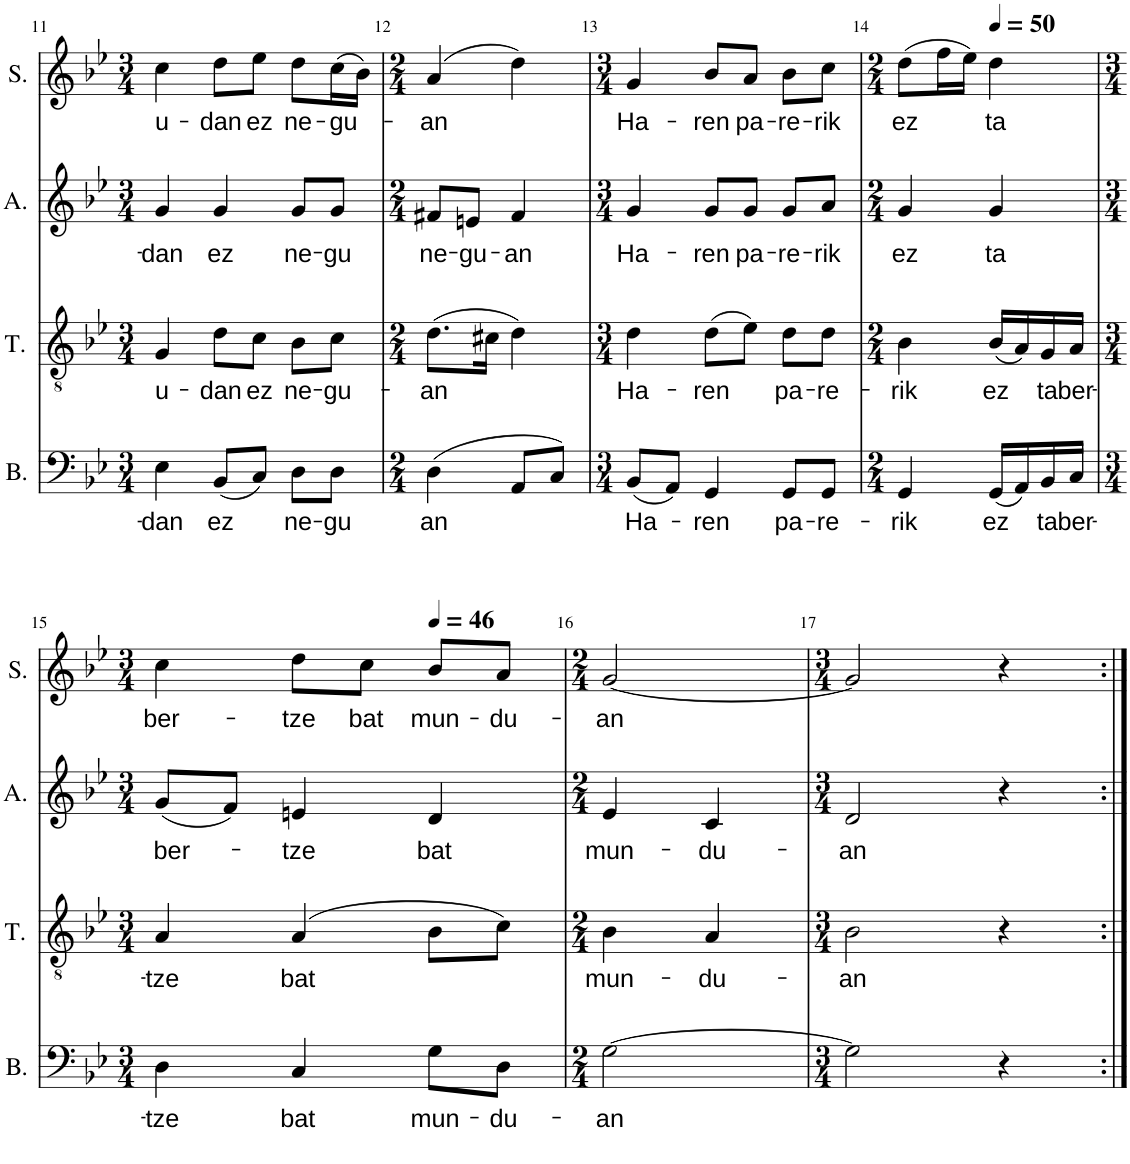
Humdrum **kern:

**kern	**text	**kern	**text	**kern	**text	**kern	**text
*part4	*part4	*part3	*part3	*part2	*part2	*part1	*part1
*staff4	*staff4	*staff3	*staff3	*staff2	*staff2	*staff1	*staff1
*I"Basse	*	*I"Ténor	*	*I"Alto	*	*I"Soprano	*
*I'B.	*	*I'T.	*	*I'A.	*	*I'S.	*
!!LO:PB:g=z
*clefF4	*	*clefGv2	*	*clefG2	*	*clefG2	*
*k[b-e-]	*	*k[b-e-]	*	*k[b-e-]	*	*k[b-e-]	*
*M3/4	*	*M3/4	*	*M3/4	*	*M3/4	*
=11	=11	=11	=11	=11	=11	=11	=11
!	!LO:LY:b	!	!LO:LY:b	!	!LO:LY:b	!	!LO:LY:b
4E-\	-dan	4G/	u-	4g/	-dan	4cc\	u-
!	!LO:LY:b	!	!LO:LY:b	!	!LO:LY:b	!	!LO:LY:b
(8BB-/L	ez	8d\L	-dan	4g/	ez	8dd\L	-dan
!	!	!	!LO:LY:b	!	!	!	!LO:LY:b
8C/J)	.	8c\J	ez	.	.	8ee-\J	ez
!	!LO:LY:b	!	!LO:LY:b	!	!LO:LY:b	!	!LO:LY:b
8D\L	ne-	8B-\L	ne-	8g/L	ne-	8dd\L	ne-
!	!LO:LY:b	!	!LO:LY:b	!	!LO:LY:b	!	!LO:LY:b
8D\J	-gu	8c\J	-gu-	8g/J	-gu	(16cc\L	-gu-
.	.	.	.	.	.	16b-\JJ)	.
=12	=12	=12	=12	=12	=12	=12	=12
*M2/4	*	*M2/4	*	*M2/4	*	*M2/4	*
!	!LO:LY:b	!	!LO:LY:b	!	!LO:LY:b	!	!LO:LY:b
(4D\	-an	(8.d\L	-an	8f#X/L	ne-	(4a/	-an
!	!	!	!	!	!LO:LY:b	!	!
.	.	.	.	8en/J	-gu-	.	.
.	.	16c#X\Jk	.	.	.	.	.
!	!	!	!	!	!LO:LY:b	!	!
8AA/L	.	4d\)	.	4f#/	-an	4dd\)	.
8C/J)	.	.	.	.	.	.	.
=13	=13	=13	=13	=13	=13	=13	=13
*M3/4	*	*M3/4	*	*M3/4	*	*M3/4	*
!	!LO:LY:b	!	!LO:LY:b	!	!LO:LY:b	!	!LO:LY:b
(8BB-/L	Ha-	4d\	Ha-	4g/	Ha-	4g/	Ha-
8AA/J)	.	.	.	.	.	.	.
!	!LO:LY:b	!	!LO:LY:b	!	!LO:LY:b	!	!LO:LY:b
4GG/	-ren	(8d\L	-ren	8g/L	-ren	8b-/L	-ren
!	!	!	!	!	!LO:LY:b	!	!LO:LY:b
.	.	8e-\J)	.	8g/J	pa-	8a/J	pa-
!	!LO:LY:b	!	!LO:LY:b	!	!LO:LY:b	!	!LO:LY:b
8GG/L	pa-	8d\L	pa-	8g/L	-re-	8b-\L	-re-
!	!LO:LY:b	!	!LO:LY:b	!	!LO:LY:b	!	!LO:LY:b
8GG/J	-re-	8d\J	-re-	8a/J	-rik	8cc\J	-rik
=14	=14	=14	=14	=14	=14	=14	=14
*M2/4	*	*M2/4	*	*M2/4	*	*M2/4	*
!	!LO:LY:b	!	!LO:LY:b	!	!LO:LY:b	!	!LO:LY:b
4GG/	-rik	4B-\	-rik	4g/	ez	(8dd\L	ez
.	.	.	.	.	.	16ff\L	.
.	.	.	.	.	.	16ee-\JJ)	.
*	*	*	*	*	*	*MM50	*
!	!LO:LY:b	!	!LO:LY:b	!	!LO:LY:b	!	!LO:LY:b
(16GG/LL	ez	(16B-/LL	ez	4g/	ta	4dd\	-ta
16AA/)	.	16A/)	.	.	.	.	.
!	!LO:LY:b	!	!LO:LY:b	!	!	!	!
16BB-/	-ta	16G/	-ta	.	.	.	.
!	!LO:LY:b	!	!LO:LY:b	!	!	!	!
16C/JJ	ber-	16A/JJ	ber-	.	.	.	.
!!LO:LB:g=z
=15	=15	=15	=15	=15	=15	=15	=15
*M3/4	*	*M3/4	*	*M3/4	*	*M3/4	*
!	!LO:LY:b	!	!LO:LY:b	!	!LO:LY:b	!	!LO:LY:b
4D\	-tze	4A/	-tze	(8g/L	ber-	4cc\	ber-
.	.	.	.	8f/J)	.	.	.
!	!LO:LY:b	!	!LO:LY:b	!	!LO:LY:b	!	!LO:LY:b
4C/	bat	(4A/	bat	4en/	-tze	8dd\L	-tze
!	!	!	!	!	!	!	!LO:LY:b
.	.	.	.	.	.	8cc\J	bat
*	*	*	*	*	*	*MM46	*
!	!LO:LY:b	!	!	!	!LO:LY:b	!	!LO:LY:b
8G\L	mun-	8B-\L	.	4d/	bat	8b-/L	mun-
!	!LO:LY:b	!	!	!	!	!	!LO:LY:b
8D\J	-du-	8c\J)	.	.	.	8a/J	-du-
=16	=16	=16	=16	=16	=16	=16	=16
*M2/4	*	*M2/4	*	*M2/4	*	*M2/4	*
!	!LO:LY:b	!	!LO:LY:b	!	!LO:LY:b	!	!LO:LY:b
[2G\	-an	4B-\	mun-	4e-/	mun-	[2g/	-an
!	!	!	!LO:LY:b	!	!LO:LY:b	!	!
.	.	4A/	-du-	4c/	-du-	.	.
=17	=17	=17	=17	=17	=17	=17	=17
*M3/4	*	*M3/4	*	*M3/4	*	*M3/4	*
!	!	!	!LO:LY:b	!	!LO:LY:b	!	!
2G\]	.	2B-\	-an	2d/	-an	2g/]	.
4r	.	4r	.	4r	.	4r	.
=:|!	=:|!	=:|!	=:|!	=:|!	=:|!	=:|!	=:|!
*-	*-	*-	*-	*-	*-	*-	*-
